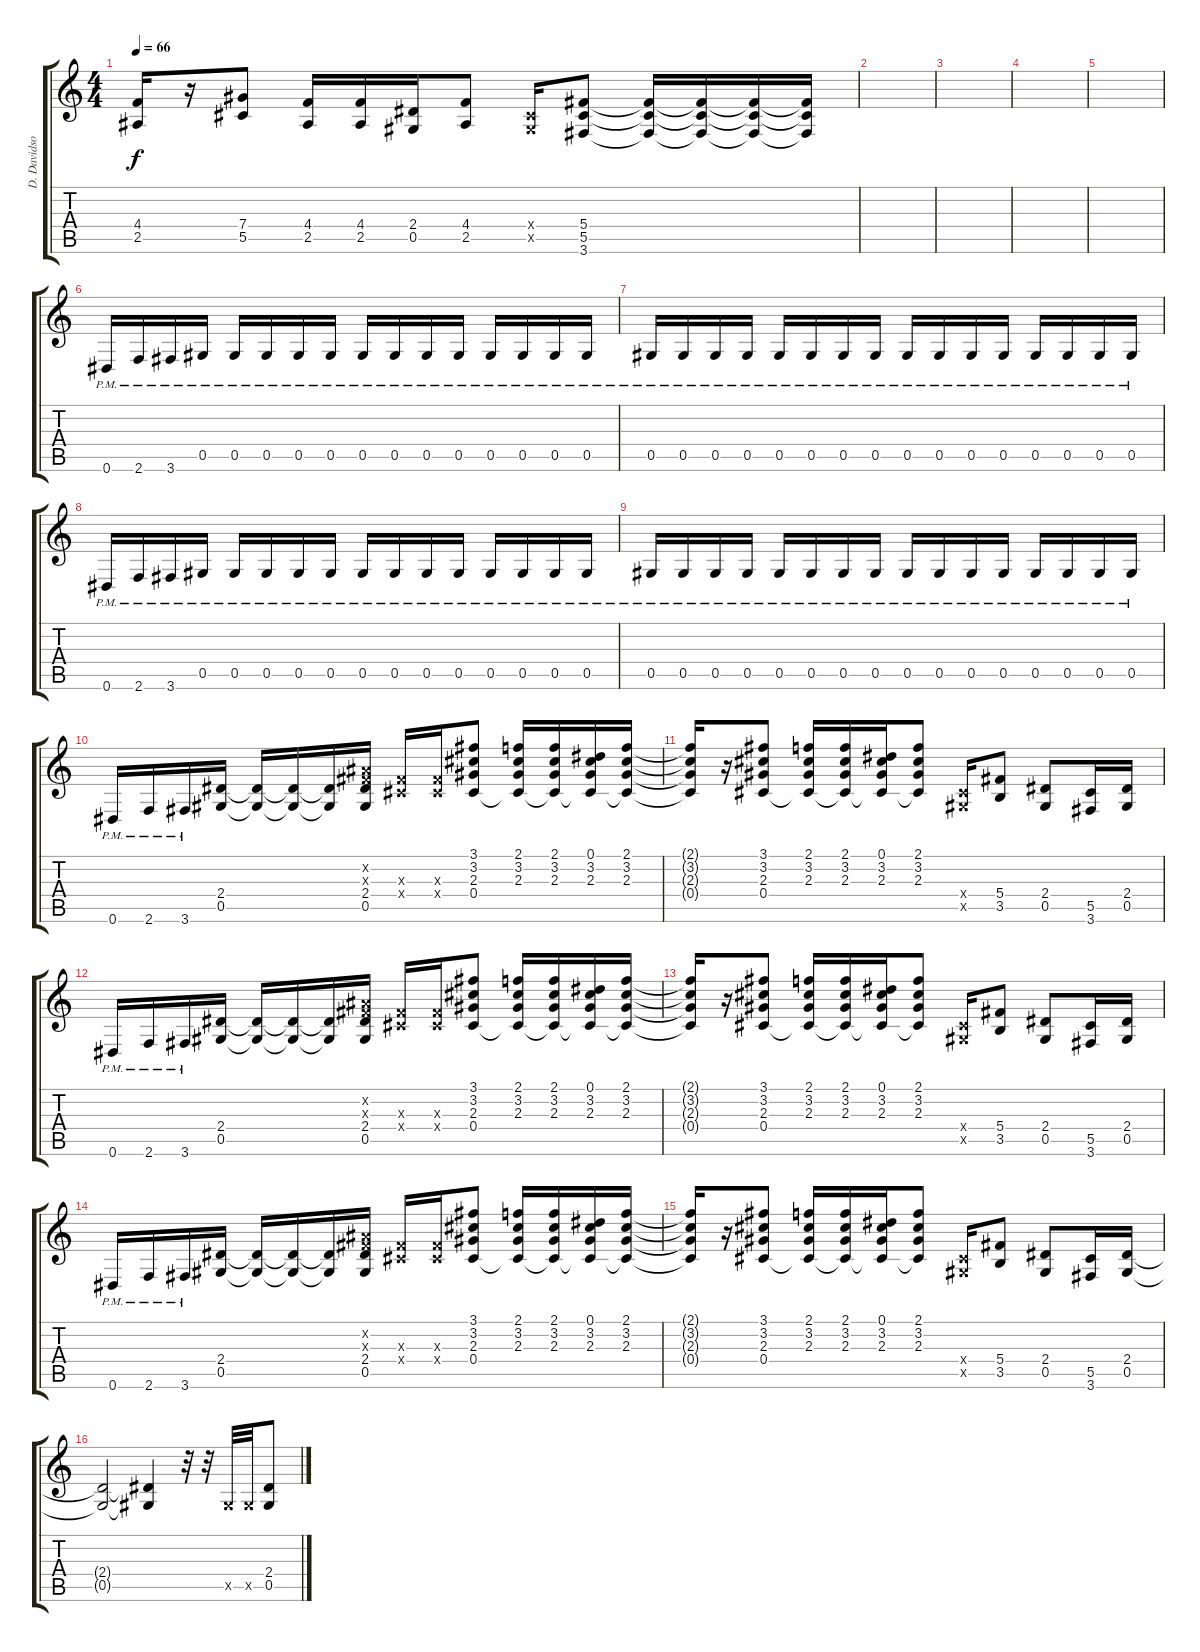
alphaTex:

\track ("D. Davidson" "D. Davidso") {instrument overdrivenguitar}
\staff {score tabs}
\tuning (Eb4 Bb3 Gb3 Db3 Ab2 Eb2) {hide}
\ts (4 4)
\tempo 66
\clef g2
\ks c
(4.4{t} 2.5{t}).16{dy f} r.16 (7.4 5.5).8 (4.4 2.5).16 (4.4 2.5).16 (2.4 0.5).16 (4.4 2.5).8 (0.4{x} 0.5{x}).16 (5.4 5.5 3.6).8 (5.4{t} 5.5{t} 3.6{t}).16 (5.4{t} 5.5{t} 3.6{t}).16 (5.4{t} 5.5{t} 3.6{t}).16 (5.4{t} 5.5{t} 3.6{t}).16 |
|
|
|
|
0.6{pm}.16 2.6{pm}.16 3.6{pm}.16 0.5{pm}.16 0.5{pm}.16 0.5{pm}.16 0.5{pm}.16 0.5{pm}.16 0.5{pm}.16 0.5{pm}.16 0.5{pm}.16 0.5{pm}.16 0.5{pm}.16 0.5{pm}.16 0.5{pm}.16 0.5{pm}.16 |
0.5{pm}.16 0.5{pm}.16 0.5{pm}.16 0.5{pm}.16 0.5{pm}.16 0.5{pm}.16 0.5{pm}.16 0.5{pm}.16 0.5{pm}.16 0.5{pm}.16 0.5{pm}.16 0.5{pm}.16 0.5{pm}.16 0.5{pm}.16 0.5{pm}.16 0.5{pm}.16 |
0.6{pm}.16 2.6{pm}.16 3.6{pm}.16 0.5{pm}.16 0.5{pm}.16 0.5{pm}.16 0.5{pm}.16 0.5{pm}.16 0.5{pm}.16 0.5{pm}.16 0.5{pm}.16 0.5{pm}.16 0.5{pm}.16 0.5{pm}.16 0.5{pm}.16 0.5{pm}.16 |
0.5{pm}.16 0.5{pm}.16 0.5{pm}.16 0.5{pm}.16 0.5{pm}.16 0.5{pm}.16 0.5{pm}.16 0.5{pm}.16 0.5{pm}.16 0.5{pm}.16 0.5{pm}.16 0.5{pm}.16 0.5{pm}.16 0.5{pm}.16 0.5{pm}.16 0.5{pm}.16 |
0.6{pm}.16 2.6{pm}.16 3.6{pm}.16 (2.4 0.5).16 (2.4{t} 0.5{t}).16 (2.4{t} 0.5{t}).16 (2.4{t} 0.5{t}).16 (0.2{x} 0.3{x} 2.4 0.5).16 (0.3{x} 0.4{x}).16 (0.3{x} 0.4{x}).16 (3.1 3.2 2.3 0.4).8 (2.1 3.2 2.3 0.4{t}).16 (2.1 3.2 2.3 0.4{t}).16 (0.1 3.2 2.3 0.4{t}).16 (2.1 3.2 2.3 0.4{t}).16 |
(2.1{t} 3.2{t} 2.3{t} 0.4{t}).16 r.16 (3.1 3.2 2.3 0.4).8 (2.1 3.2 2.3 0.4{t}).16 (2.1 3.2 2.3 0.4{t}).16 (0.1 3.2 2.3 0.4{t}).16 (2.1 3.2 2.3 0.4{t}).8 (0.4{x} 0.5{x}).16 (5.4 3.5).8 (2.4 0.5).8 (5.5 3.6).16 (2.4 0.5).16 |
0.6{pm}.16 2.6{pm}.16 3.6{pm}.16 (2.4 0.5).16 (2.4{t} 0.5{t}).16 (2.4{t} 0.5{t}).16 (2.4{t} 0.5{t}).16 (0.2{x} 0.3{x} 2.4 0.5).16 (0.3{x} 0.4{x}).16 (0.3{x} 0.4{x}).16 (3.1 3.2 2.3 0.4).8 (2.1 3.2 2.3 0.4{t}).16 (2.1 3.2 2.3 0.4{t}).16 (0.1 3.2 2.3 0.4{t}).16 (2.1 3.2 2.3 0.4{t}).16 |
(2.1{t} 3.2{t} 2.3{t} 0.4{t}).16 r.16 (3.1 3.2 2.3 0.4).8 (2.1 3.2 2.3 0.4{t}).16 (2.1 3.2 2.3 0.4{t}).16 (0.1 3.2 2.3 0.4{t}).16 (2.1 3.2 2.3 0.4{t}).8 (0.4{x} 0.5{x}).16 (5.4 3.5).8 (2.4 0.5).8 (5.5 3.6).16 (2.4 0.5).16 |
0.6{pm}.16 2.6{pm}.16 3.6{pm}.16 (2.4 0.5).16 (2.4{t} 0.5{t}).16 (2.4{t} 0.5{t}).16 (2.4{t} 0.5{t}).16 (0.2{x} 0.3{x} 2.4 0.5).16 (0.3{x} 0.4{x}).16 (0.3{x} 0.4{x}).16 (3.1 3.2 2.3 0.4).8 (2.1 3.2 2.3 0.4{t}).16 (2.1 3.2 2.3 0.4{t}).16 (0.1 3.2 2.3 0.4{t}).16 (2.1 3.2 2.3 0.4{t}).16 |
(2.1{t} 3.2{t} 2.3{t} 0.4{t}).16 r.16 (3.1 3.2 2.3 0.4).8 (2.1 3.2 2.3 0.4{t}).16 (2.1 3.2 2.3 0.4{t}).16 (0.1 3.2 2.3 0.4{t}).16 (2.1 3.2 2.3 0.4{t}).8 (0.4{x} 0.5{x}).16 (5.4 3.5).8 (2.4 0.5).8 (5.5 3.6).16 (2.4 0.5).16 |
(2.4{t} 0.5{t}).2 (2.4{t} 0.5{t}).4 r.32 r.32 0.5{x}.32 0.5{x}.32 (2.4 0.5).8
